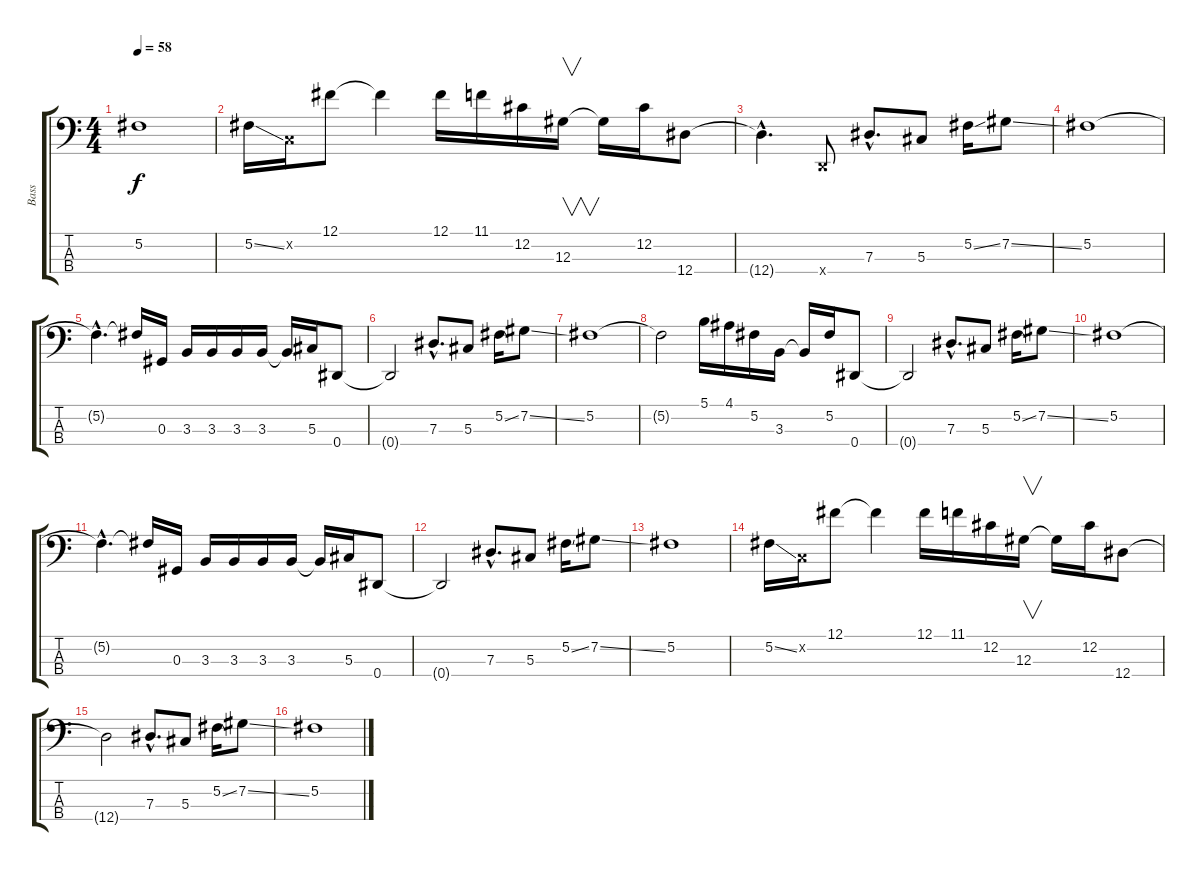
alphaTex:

\track ("Bass" "Bass") {instrument fretlessbass}
\staff {score tabs}
\tuning (Gb2 Db2 Ab1 Eb1) {hide}
\ts (4 4)
\tempo 58
\clef f4
\ks c
5.2.1{dy f} |
5.2{ss}.16 -1.2{x}.16 12.1.8 12.1{t}.4 12.1.16 11.1.16 12.2.16 12.3.16{v} 12.3{t}.16 12.2.16 12.4.8 |
12.4{hac t}.4{d} -1.4{x}.8 7.3{hac}.8{d} 5.3.8 5.2{ss}.16 7.2{ss}.8 |
5.2.1 |
5.2{hac t}.4{d} 5.2{t}.16 0.3.16 3.3.16 3.3.16 3.3.16 3.3.16 3.3{t}.16 5.3.16 0.4.8 |
0.4{t}.2 7.3{hac}.8{d} 5.3.8 5.2{ss}.16 7.2{ss}.8 |
5.2.1 |
5.2{t}.2 5.1.16 4.1.16 5.2.16 3.3.16 3.3{t}.16 5.2.16 0.4.8 |
0.4{t}.2 7.3{hac}.8{d} 5.3.8 5.2{ss}.16 7.2{ss}.8 |
5.2.1 |
5.2{hac t}.4{d} 5.2{t}.16 0.3.16 3.3.16 3.3.16 3.3.16 3.3.16 3.3{t}.16 5.3.16 0.4.8 |
0.4{t}.2 7.3{hac}.8{d} 5.3.8 5.2{ss}.16 7.2{ss}.8 |
5.2.1 |
5.2{ss}.16 -1.2{x}.16 12.1.8 12.1{t}.4 12.1.16 11.1.16 12.2.16 12.3.16{v} 12.3{t}.16 12.2.16 12.4.8 |
12.4{t}.2 7.3{hac}.8{d} 5.3.8 5.2{ss}.16 7.2{ss}.8 |
5.2.1
